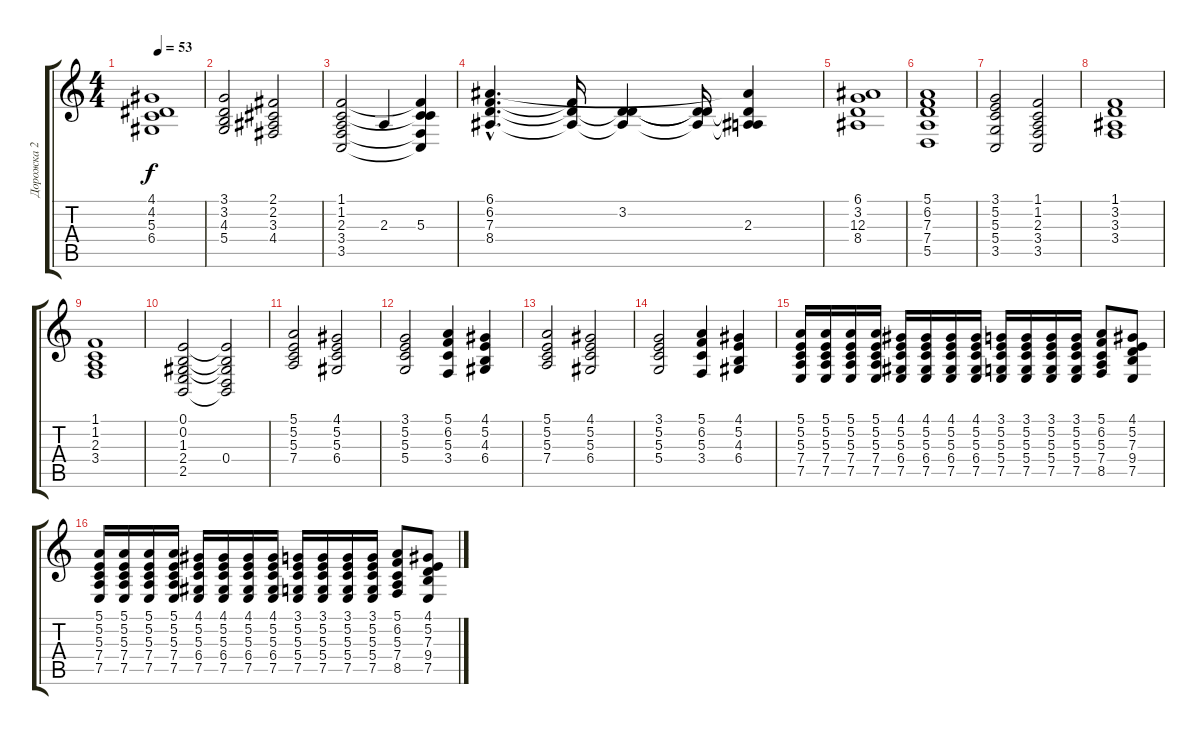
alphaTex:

\track ("Дорожка 2" "Дорожка 2") {instrument drawbarorgan}
\staff {score tabs}
\tuning (E4 B3 G3 D3 A2 E2) {hide}
\ts (4 4)
\tempo 53
\clef g2
\ks c
(4.1 4.2 5.3 6.4).1{dy f} |
(3.1 3.2 4.3 5.4).2 (2.1 2.2 3.3 4.4).2 |
(1.1 1.2 2.3 3.4 3.5).2 2.3.4 (1.1{t} 1.2{t} 5.3 3.4{t} 3.5{t}).4 |
(6.1{hac} 6.2{hac} 7.3{hac} 8.4{hac}).4{d} (6.2{t} 7.3{t} 8.4{t}).16 (3.2 7.3{t} 8.4{t}).4 (3.2{t} 7.3{t} 8.4{t}).16 (6.1{t} 3.2{t} 2.3 8.4{t}).4 |
(6.1 3.2 12.3 8.4).1 |
(5.1 6.2 7.3 7.4 5.5).1 |
(3.1 5.2 5.3 5.4 3.5).2 (1.1 1.2 2.3 3.4 3.5).2 |
(1.1 3.2 3.3 3.4).1 |
(1.1 1.2 2.3 3.4).1 |
(0.1 0.2 1.3 2.4 2.5).2 (0.1{t} 0.2{t} 1.3{t} 0.4 2.5{t}).2 |
(5.1 5.2 5.3 7.4).2 (4.1 5.2 5.3 6.4).2 |
(3.1 5.2 5.3 5.4).2 (5.1 6.2 5.3 3.4).4 (4.1 5.2 4.3 6.4).4 |
(5.1 5.2 5.3 7.4).2 (4.1 5.2 5.3 6.4).2 |
(3.1 5.2 5.3 5.4).2 (5.1 6.2 5.3 3.4).4 (4.1 5.2 4.3 6.4).4 |
(5.1 5.2 5.3 7.4 7.5).16{volume 4} (5.1 5.2 5.3 7.4 7.5).16 (5.1 5.2 5.3 7.4 7.5).16 (5.1 5.2 5.3 7.4 7.5).16 (4.1 5.2 5.3 6.4 7.5).16 (4.1 5.2 5.3 6.4 7.5).16 (4.1 5.2 5.3 6.4 7.5).16 (4.1 5.2 5.3 6.4 7.5).16 (3.1 5.2 5.3 5.4 7.5).16 (3.1 5.2 5.3 5.4 7.5).16 (3.1 5.2 5.3 5.4 7.5).16 (3.1 5.2 5.3 5.4 7.5).16 (5.1 6.2 5.3 7.4 8.5).8 (4.1 5.2 7.3 9.4 7.5).8 |
(5.1 5.2 5.3 7.4 7.5).16 (5.1 5.2 5.3 7.4 7.5).16 (5.1 5.2 5.3 7.4 7.5).16 (5.1 5.2 5.3 7.4 7.5).16 (4.1 5.2 5.3 6.4 7.5).16 (4.1 5.2 5.3 6.4 7.5).16 (4.1 5.2 5.3 6.4 7.5).16 (4.1 5.2 5.3 6.4 7.5).16 (3.1 5.2 5.3 5.4 7.5).16 (3.1 5.2 5.3 5.4 7.5).16 (3.1 5.2 5.3 5.4 7.5).16 (3.1 5.2 5.3 5.4 7.5).16 (5.1 6.2 5.3 7.4 8.5).8 (4.1 5.2 7.3 9.4 7.5).8
